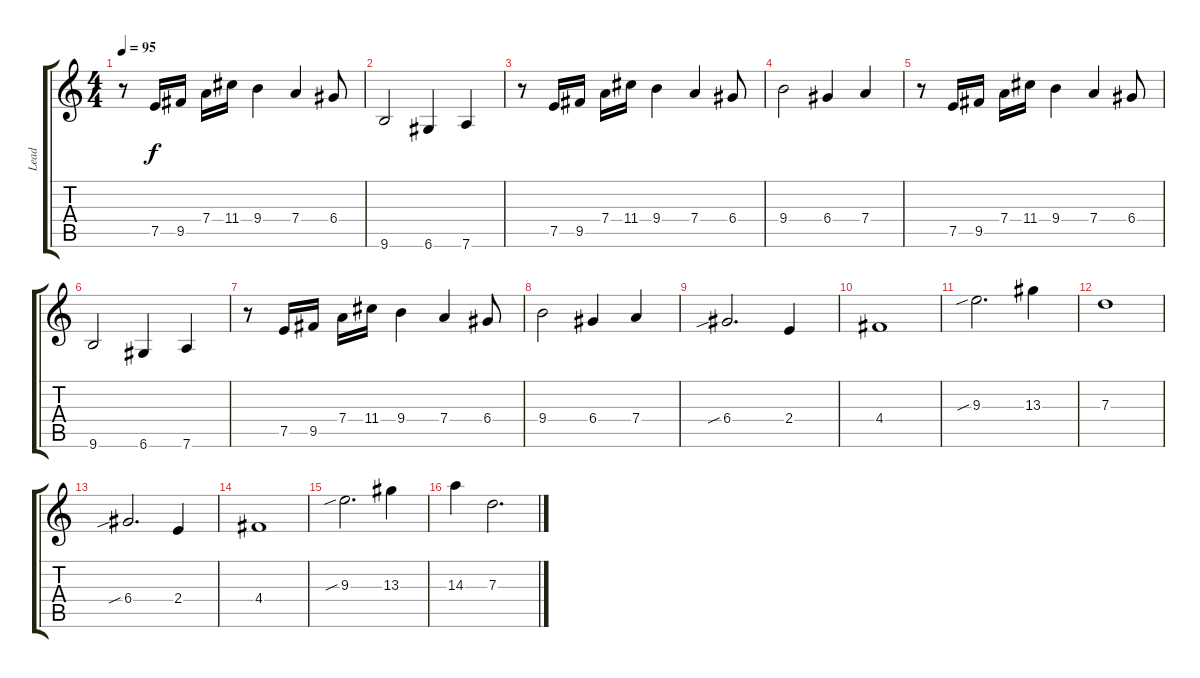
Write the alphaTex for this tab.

\track ("Lead" "Lead") {instrument distortionguitar}
\staff {score tabs}
\tuning (E4 B3 G3 D3 A2 D2) {hide}
\ts (4 4)
\tempo 95
\clef g2
\ks c
r.8{dy f} 7.5.16 9.5.16 7.4.16 11.4.16 9.4.4 7.4.4 6.4.8 |
9.6.2 6.6.4 7.6.4 |
r.8 7.5.16 9.5.16 7.4.16 11.4.16 9.4.4 7.4.4 6.4.8 |
9.4.2 6.4.4 7.4.4 |
r.8 7.5.16 9.5.16 7.4.16 11.4.16 9.4.4 7.4.4 6.4.8 |
9.6.2 6.6.4 7.6.4 |
r.8 7.5.16 9.5.16 7.4.16 11.4.16 9.4.4 7.4.4 6.4.8 |
9.4.2 6.4.4 7.4.4 |
6.4{sib}.2{d} 2.4.4 |
4.4.1 |
9.3{sib}.2{d} 13.3.4 |
7.3.1 |
6.4{sib}.2{d} 2.4.4 |
4.4.1 |
9.3{sib}.2{d} 13.3.4 |
14.3.4 7.3.2{d}
